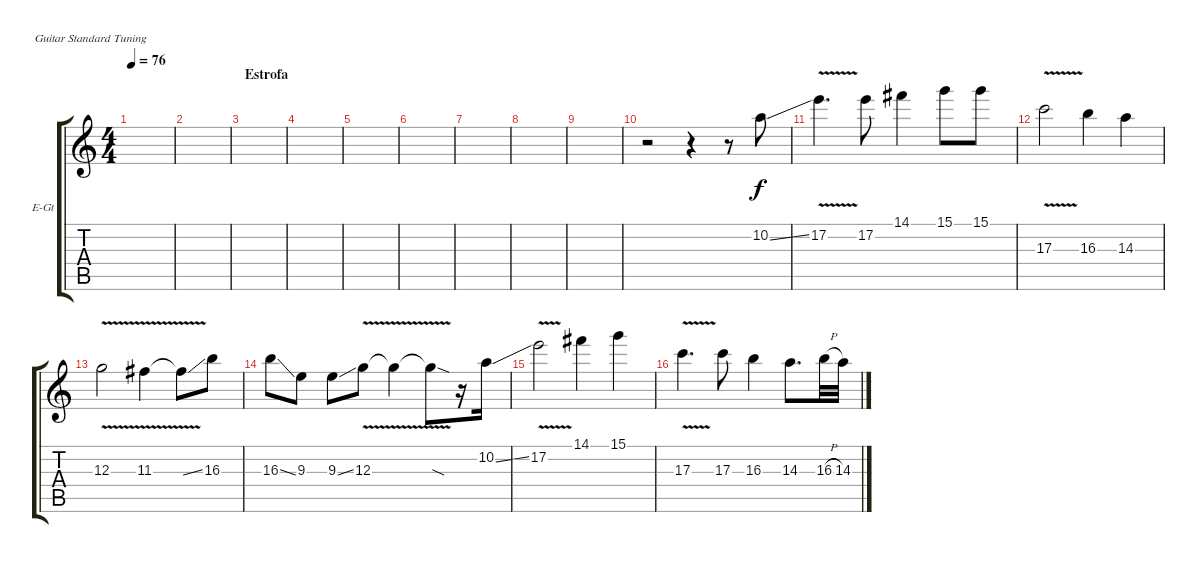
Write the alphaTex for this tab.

\defaultSystemsLayout 4
\bracketExtendMode groupsimilarinstruments
\firstSystemTrackNameOrientation horizontal
\otherSystemsTrackNameOrientation horizontal
\track ("Synyster (Lead Guitar)" "E-Gt") {instrument distortionguitar}
\staff {score tabs}
\tuning (E4 B3 G3 D3 A2 E2)
\ts (4 4)
\tempo 76
\clef g2
\ks c
|
|
\section ("" "Estrofa")
|
|
|
|
|
|
|
r.2 r.4 r.8 10.2{ss}.8 |
17.2{v}.4{d} 17.2.8 14.1.4 15.1.8 15.1.8 |
17.3{v}.2 16.3.4 14.3.4 |
12.3{v}.2 11.3{v}.4 11.3{ss t}.8 16.3.8 |
16.3{ss}.8 9.3.8 9.3{ss}.8 12.3{v}.8 12.3{v t}.4 12.3{sod t}.8 r.16 10.2{ss}.16 |
17.2{v}.2 14.1.4 15.1.4 |
17.3{v}.4{d} 17.3.8 16.3.4 14.3.8{d} 16.3{h}.32 14.3{ss}.32
